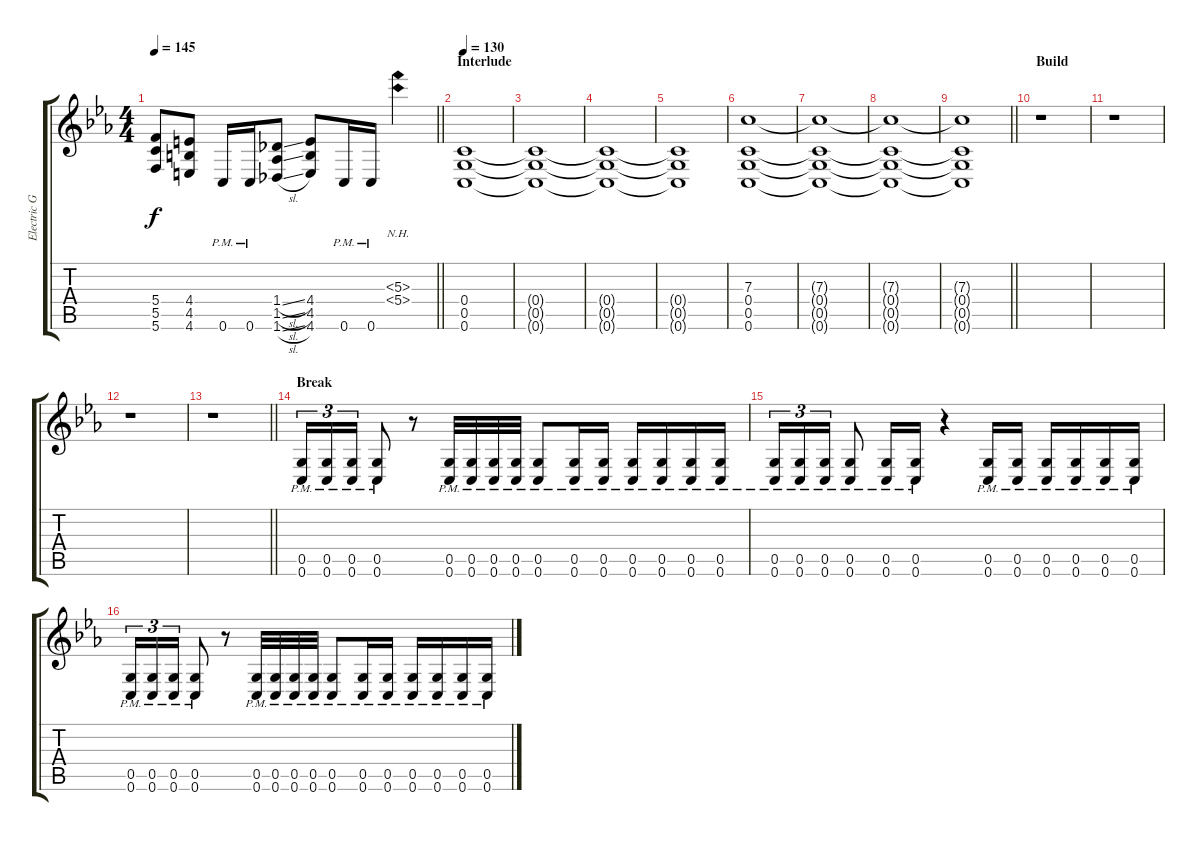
\track ("Electric Guitar 1" "Electric G") {instrument distortionguitar}
\staff {score tabs}
\tuning (D4 A3 F3 C3 G2 C2) {hide}
\ts (4 4)
\tempo 145
\clef g2
\barLineRight lightlight
\ks cminor
(5.4 5.5 5.6).8{dy f} (4.4 4.5 4.6).8 0.6{pm}.16 0.6{pm}.16 (1.4{sl} 1.5{sl} 1.6{sl}).8 (4.4 4.5 4.6).8 0.6{pm}.16 0.6{pm}.16 (5.3{nh} 5.4{nh}).4 |
\section ("" "Interlude")
\tempo 130
(0.4 0.5 0.6).1 |
(0.4{t} 0.5{t} 0.6{t}).1 |
(0.4{t} 0.5{t} 0.6{t}).1 |
(0.4{t} 0.5{t} 0.6{t}).1 |
(7.3 0.4 0.5 0.6).1 |
(7.3{t} 0.4{t} 0.5{t} 0.6{t}).1 |
(7.3{t} 0.4{t} 0.5{t} 0.6{t}).1 |
\barLineRight lightlight
(7.3{t} 0.4{t} 0.5{t} 0.6{t}).1 |
\section ("" "Build")
r.1 |
r.1 |
r.1 |
\barLineRight lightlight
r.1 |
\section ("" "Break")
(0.5{pm} 0.6{pm}).16{tu (3 2)} (0.5{pm} 0.6{pm}).16{tu (3 2)} (0.5{pm} 0.6{pm}).16{tu (3 2)} (0.5{pm} 0.6{pm}).8 r.8 (0.5{pm} 0.6{pm}).32 (0.5{pm} 0.6{pm}).32 (0.5{pm} 0.6{pm}).32 (0.5{pm} 0.6{pm}).32 (0.5{pm} 0.6{pm}).8 (0.5{pm} 0.6{pm}).16 (0.5{pm} 0.6{pm}).16 (0.5{pm} 0.6{pm}).16 (0.5{pm} 0.6{pm}).16 (0.5{pm} 0.6{pm}).16 (0.5{pm} 0.6{pm}).16 |
(0.5{pm} 0.6{pm}).16{tu (3 2)} (0.5{pm} 0.6{pm}).16{tu (3 2)} (0.5{pm} 0.6{pm}).16{tu (3 2)} (0.5{pm} 0.6{pm}).8 (0.5{pm} 0.6{pm}).16 (0.5{pm} 0.6{pm}).16 r.4 (0.5{pm} 0.6{pm}).16 (0.5{pm} 0.6{pm}).16 (0.5{pm} 0.6{pm}).16 (0.5{pm} 0.6{pm}).16 (0.5{pm} 0.6{pm}).16 (0.5{pm} 0.6{pm}).16 |
(0.5{pm} 0.6{pm}).16{tu (3 2)} (0.5{pm} 0.6{pm}).16{tu (3 2)} (0.5{pm} 0.6{pm}).16{tu (3 2)} (0.5{pm} 0.6{pm}).8 r.8 (0.5{pm} 0.6{pm}).32 (0.5{pm} 0.6{pm}).32 (0.5{pm} 0.6{pm}).32 (0.5{pm} 0.6{pm}).32 (0.5{pm} 0.6{pm}).8 (0.5{pm} 0.6{pm}).16 (0.5{pm} 0.6{pm}).16 (0.5{pm} 0.6{pm}).16 (0.5{pm} 0.6{pm}).16 (0.5{pm} 0.6{pm}).16 (0.5{pm} 0.6{pm}).16
